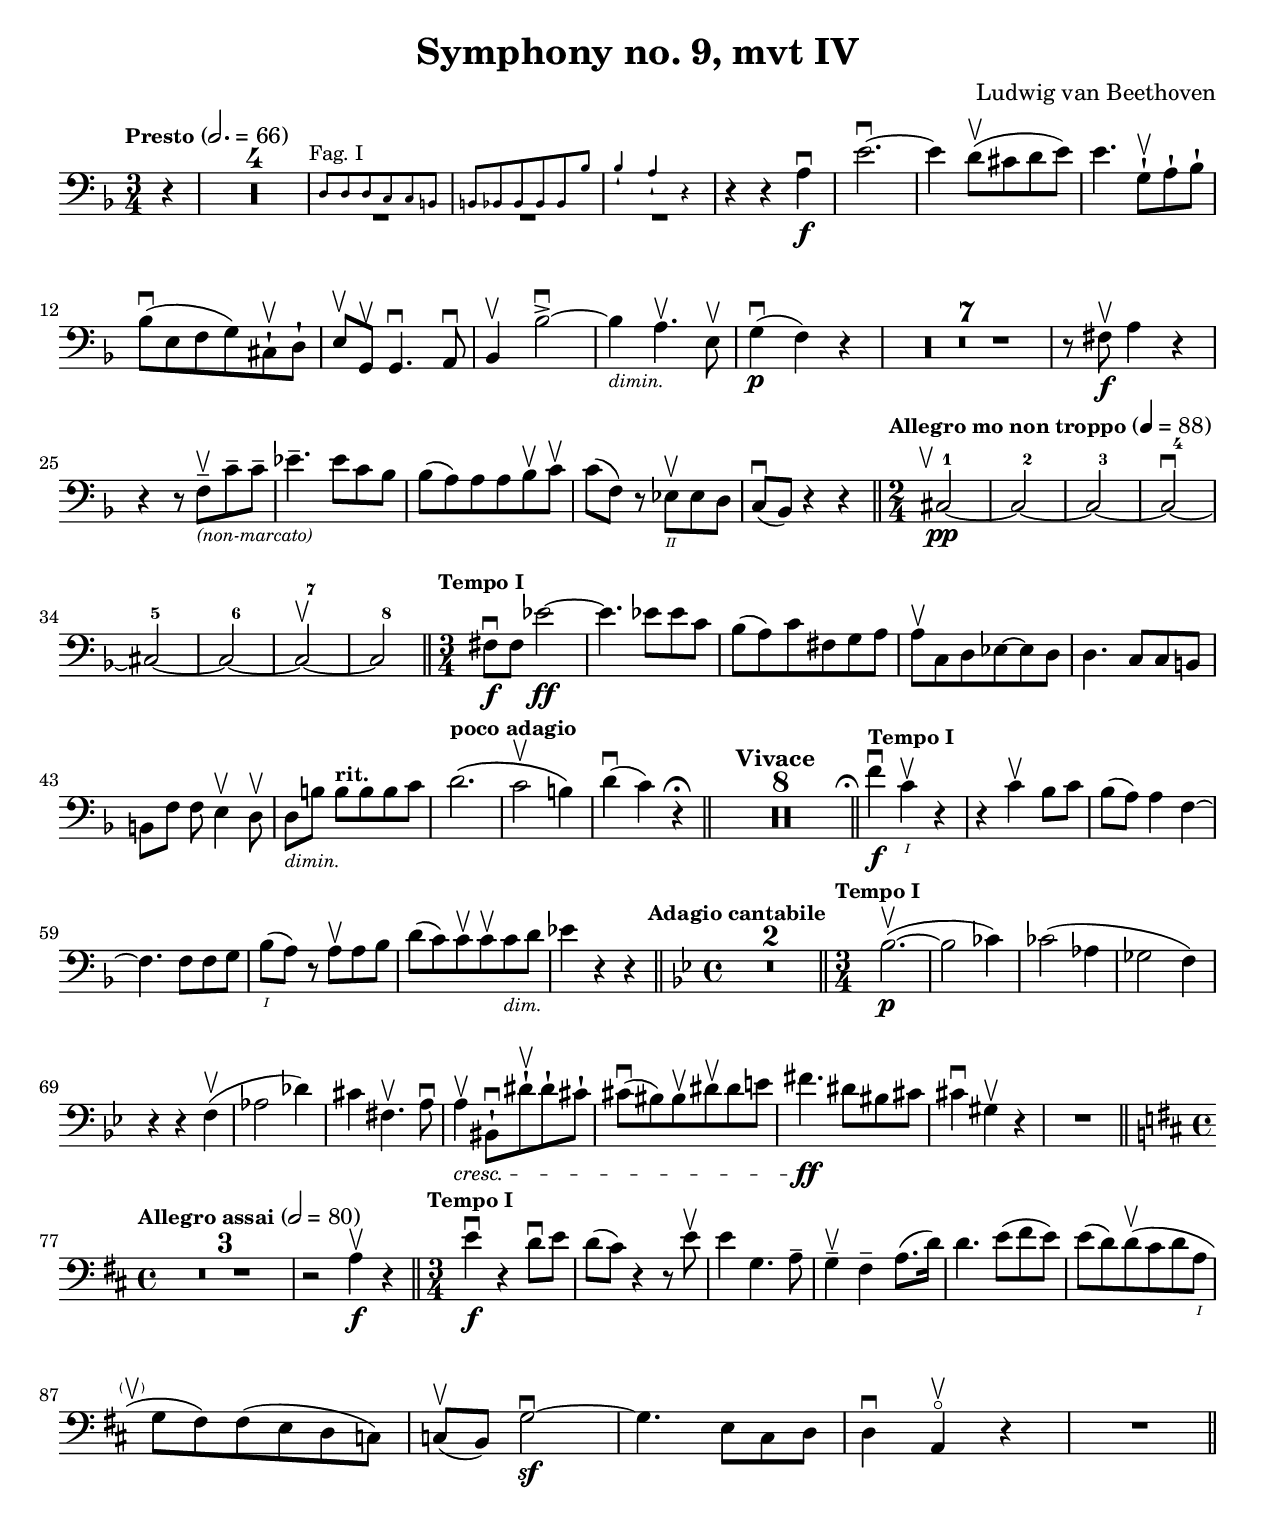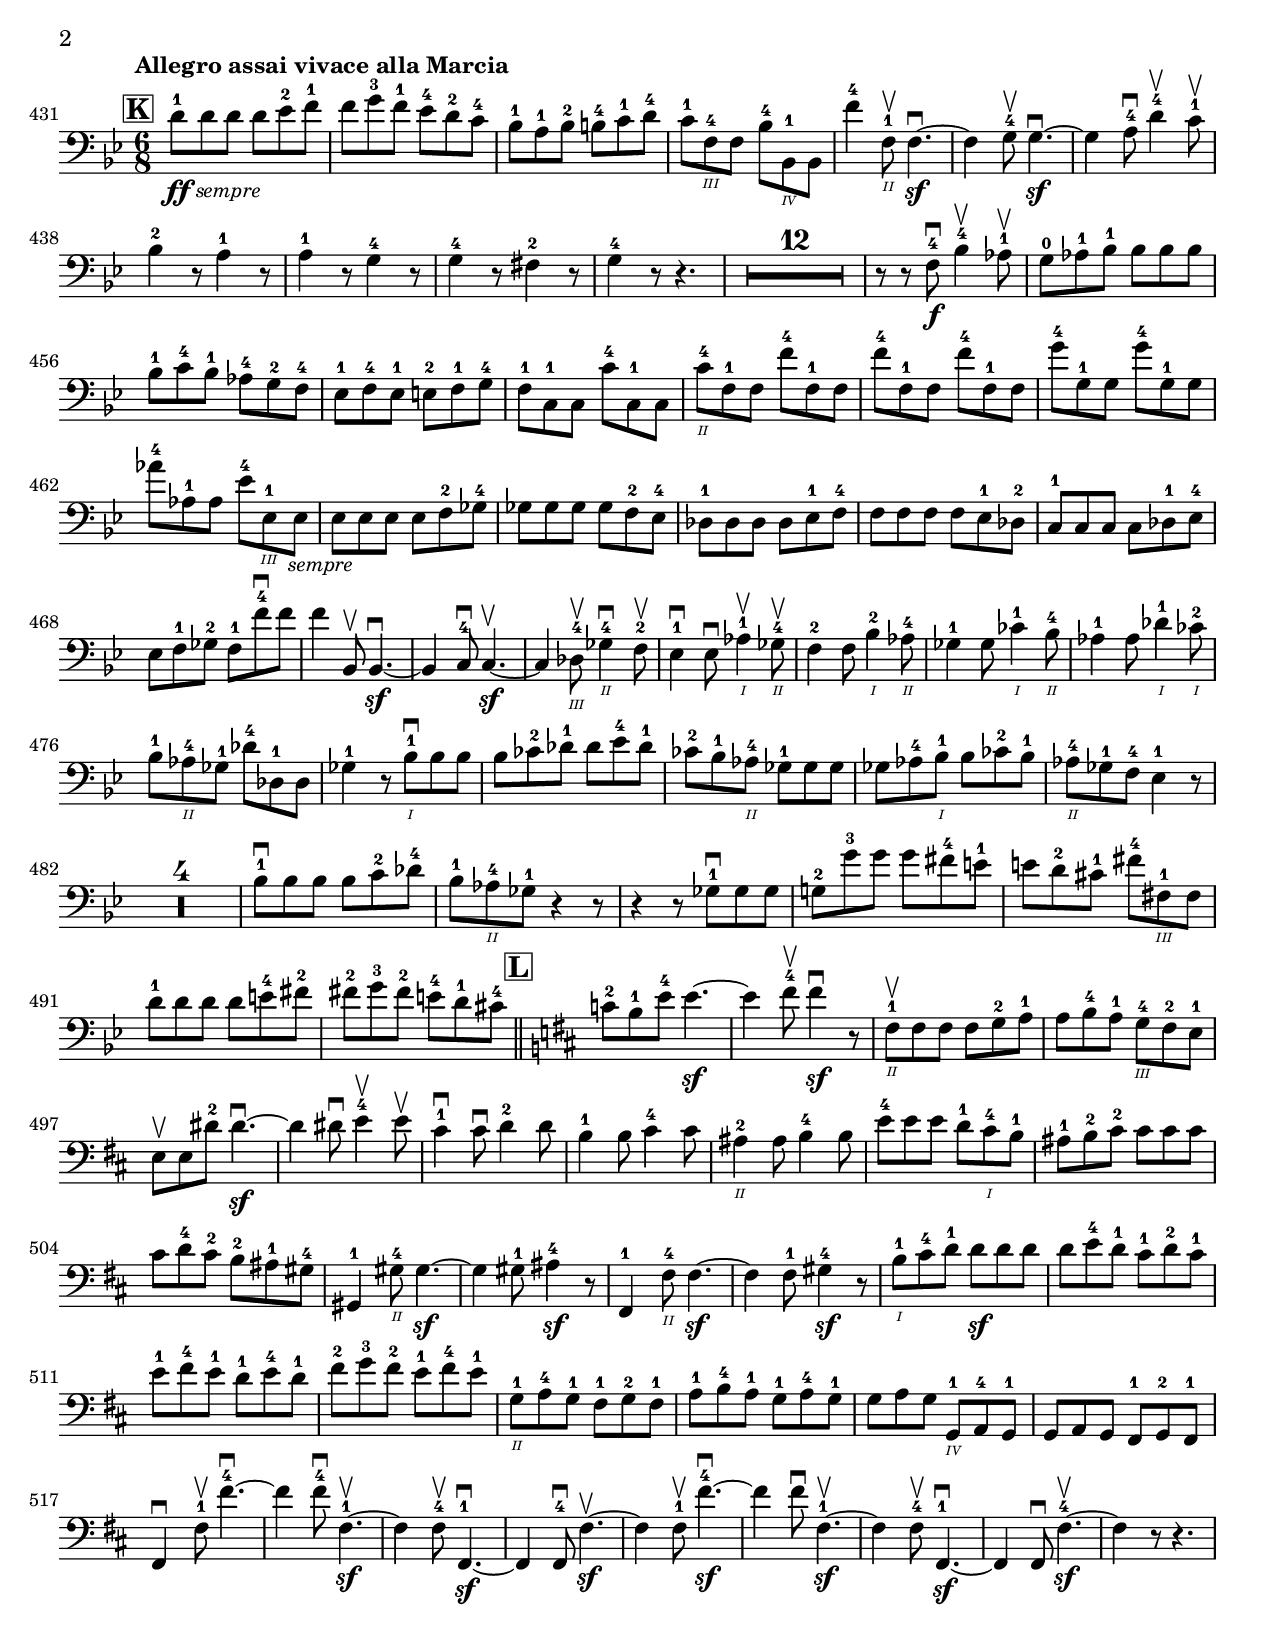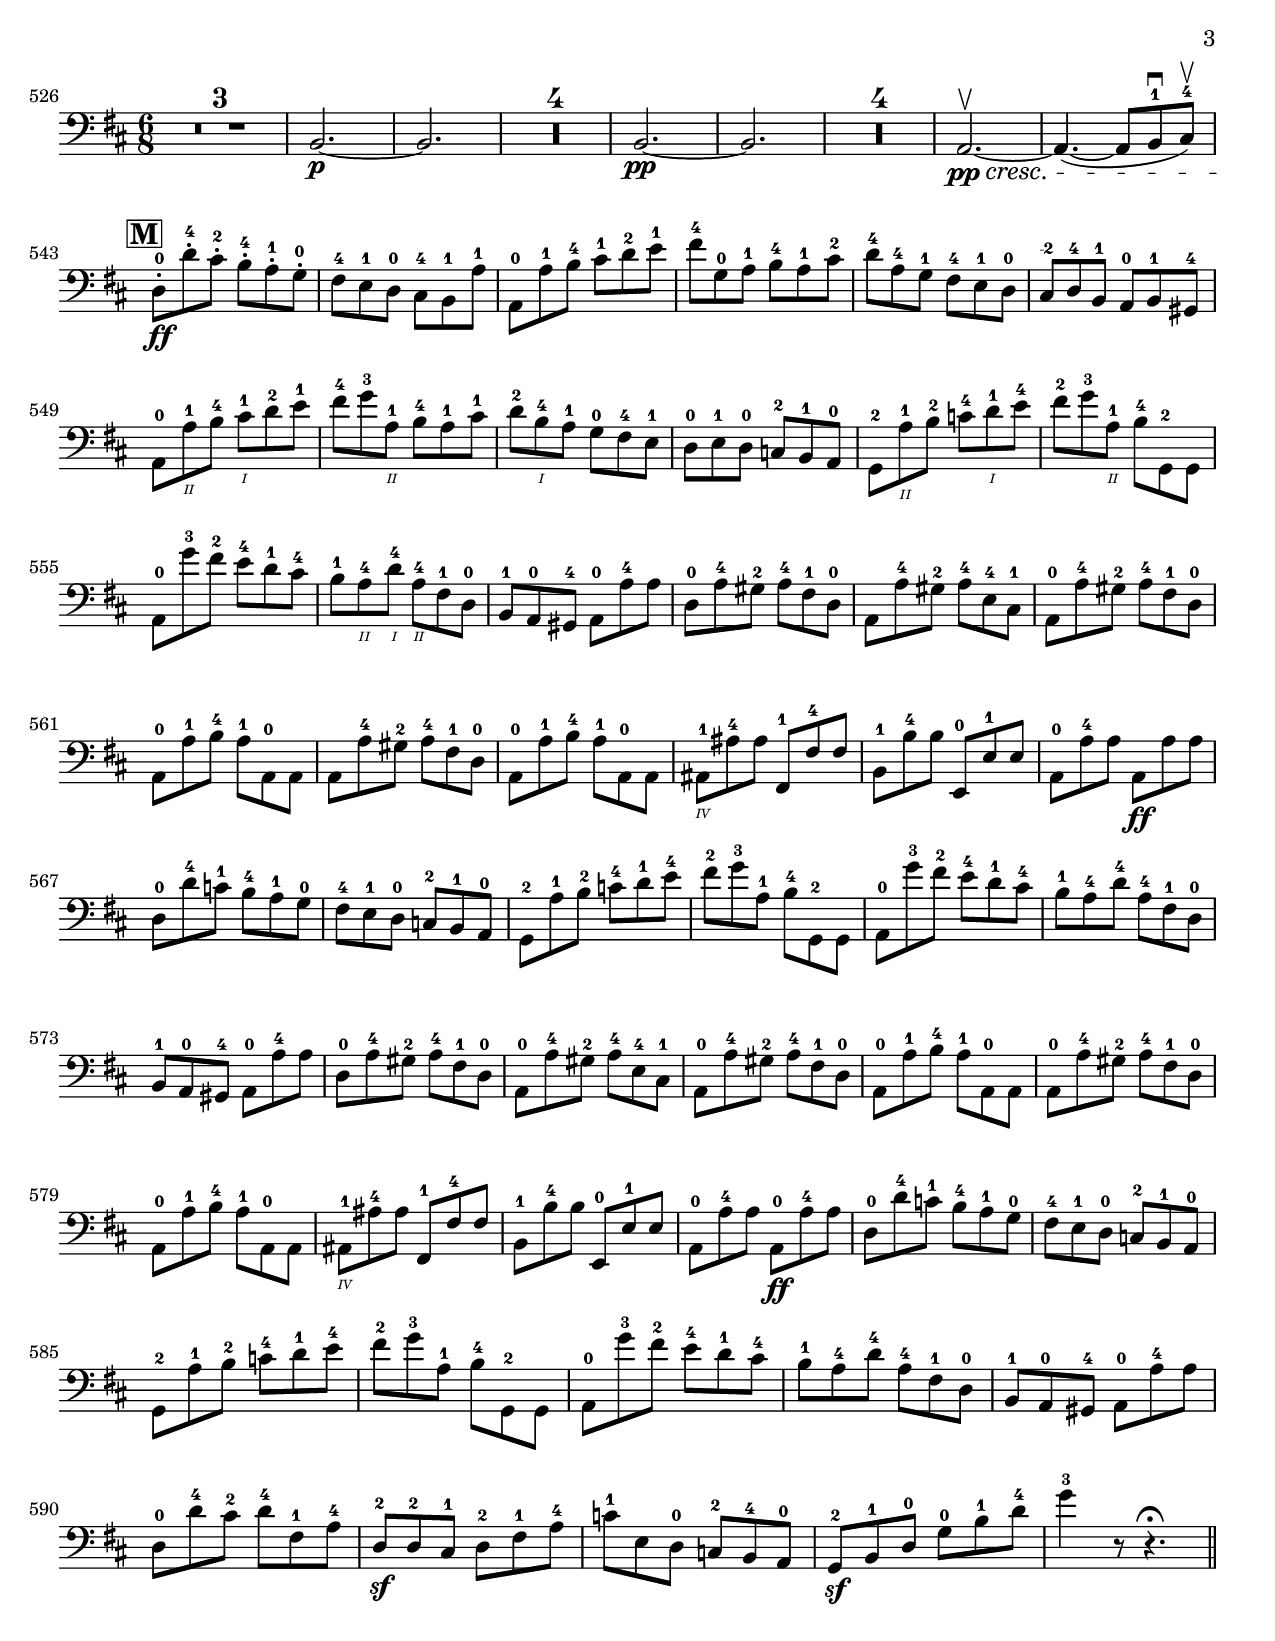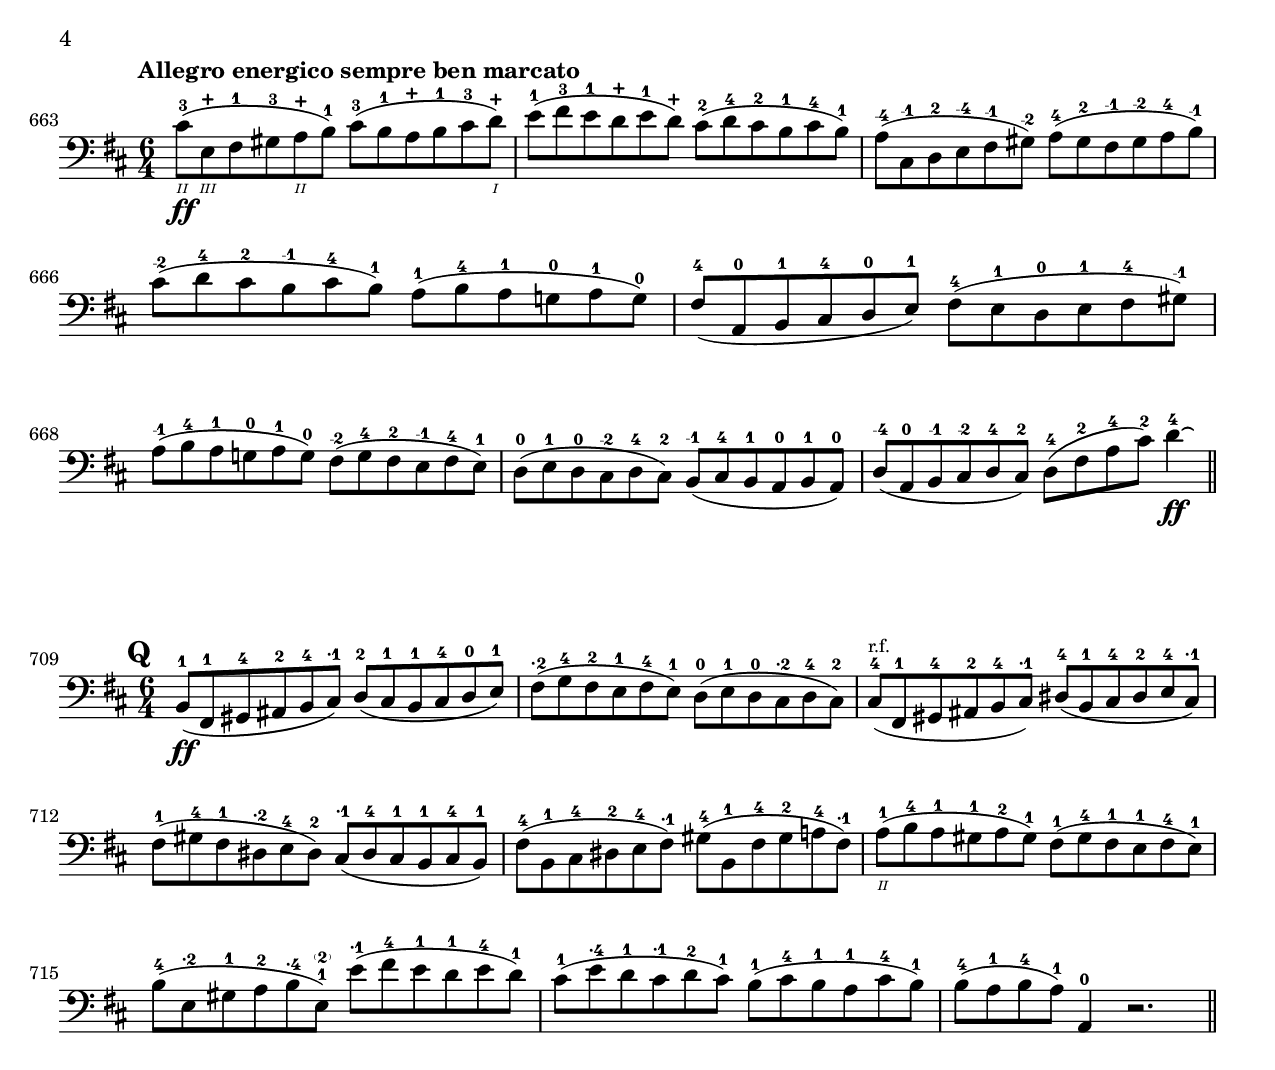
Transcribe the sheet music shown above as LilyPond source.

\version "2.24.3"

plus = \finger \markup \fontsize #6 "+"
% mi = \finger \markup { \fontsize #-4 "•" 1 }
mi = \finger "-1"
mii = \finger "-2"
miv = \finger "-4"
mdi = \finger "·1"
mdii = \finger "·2"
mdiv = \finger "·4"

\header {
  title = "Symphony no. 9, mvt IV"
  composer = "Ludwig van Beethoven"
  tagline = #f
}

\paper {
  #(set-paper-size "letter")
}

recit = \relative {
  \time 3/4
  \key d \minor
  \clef bass
  \tempo \markup { \small Presto } 2. = 66
  \romanStringNumbers
  \set stringNumberOrientations = #'(down)
  \set Score.rehearsalMarkFormatter = #format-mark-box-alphabet
  \partial 4 r4
  | \compressMMRests R2.*4

  |<<
    { \repeat unfold 3 { \tweak Y-offset -3 R2. } }
    \new CueVoice {
      \textMark \markup { \small "Fag. I" }
      | d8 8 8 c c b
      | \stemUp b8 bes 8 8 8 8 bes'8
      | bes4-! a-! r4 \stemNeutral
    }
  >>
  | r4 r4 a4\f\downbow
  | e'2.~\downbow
  | e4 d8\upbow (cis d e)
  | e4. g,8-!\upbow a-! bes-! \break

  | bes8\downbow (e, f g) cis,-!\upbow d-!
  | e8\upbow g,\upbow g4.\downbow a8\downbow
  | bes4\upbow bes'2~\accent\downbow
  | bes4_\markup { \tiny \italic "dimin." } a4.\upbow e8\upbow
  | g4\p\downbow (f) r
  | \compressMMRests { R2.*7 }
  | r8 fis\f\upbow a4 r \break

  | r4 r8 f8\tenuto\upbow_\markup { \tiny \italic "(non-marcato)" } c'8\tenuto 8\tenuto
  | ees4.\tenuto 8 c bes
  | bes8 (a) 8 8 bes\upbow c\upbow
  | c8 (f,) r ees\2\upbow 8 d
  | c8\downbow (bes) r4 r
  \bar "||" \time 2/4 \tempo \markup { \small "Allegro mo non troppo" } 4 = 88 \startMeasureCount cis2~\pp\tweak X-offset -1 \upbow
  | cis2~
  | cis2~
  | cis2~\downbow \break
  | cis2~
  | cis2~
  | cis2~\upbow
  | cis2 \stopMeasureCount
  \bar "||" \time 3/4 \tempo \markup { \small "Tempo I" } fis8\f\downbow 8 ees'2~\ff
  | ees4. 8 8 c
  | bes8 (a) c fis, g a
  | a8\upbow c, d ees8~8 d
  | d4. c8 c b \break

  | b8 [f'8] f e4\upbow d8\upbow
  | d8_\markup { \tiny \italic "dimin." } [b'8] 8^\markup { \small \bold "rit."} [8 8 c]
  | d2.^\markup { \small \bold "poco adagio" } \(
  | c2\upbow b4\)
  | d4\downbow (c) r4\fermata
  \bar "||" \tempo "Vivace" \compressMMRests { R2.*8 }
  \bar "||" \tweak X-offset -0.4 \textMark \markup { \smaller \smaller \musicglyph #"scripts.ufermata" } \tempo \markup { \small "Tempo I" } f4\f\downbow c\1\upbow r
  | r4 c\upbow bes8 c
  | bes8 (a) a4 f4~\break

  | f4. f8 8 g
  | bes8\1 (a) r a\upbow a bes
  | d8 (c) c8\upbow 8\upbow 8_\markup {\tiny \italic "dim." } d
  | ees4 r r
  \bar "||" \time 4/4 \key g \minor \tweak X-offset -0.7 \textMark \markup { \small \bold "Adagio cantabile" } \compressMMRests {R1*2}
  \bar "||" \time 3/4 \tempo \markup { \small "Tempo I" } bes2.~\p\upbow (
  | bes2 ces4)
  | ces2 (aes4
  | ges2 f4) \break

  | r4 r f\upbow (
  | aes2 des4)
  | cis4 fis,4.\upbow a8\downbow
  | a4\tweak font-size -1 \cresc\upbow bis,8-!\downbow dis'8-!\upbow dis-! cis-!
  | cis8\downbow (bis) bis\upbow dis\upbow dis e
  | fis4.\ff dis8 bis cis
  | cis4\downbow gis\upbow r
  | R2. \break

  \bar "||" \key d \major \time 4/4 \tempo \markup { \small "Allegro assai" } 2=80 \compressMMRests R1*3
  | r2 a4\f\upbow r4
  \bar "||" \time 3/4 \tempo \markup { \small "Tempo I" } e'4\f\downbow r4 d8\downbow e
  | d8 (cis) r4 r8 e8\upbow
  | e4 g,4. a8 \tenuto
  | g4\tenuto\upbow fis\tenuto a8. (d16)
  | d4. e8 (fis e)
  | e8 (d) d\upbow (cis d a\1 \break

  | g8\tweak X-offset -2 \parenthesize\upbow fis) fis (e d c)
  | c8\upbow (b) g'2~\sf\downbow
  | g4. e8 cis d
  | d4\downbow a\upbow\flageolet r4
  | R2.
  \bar "||"
}

letterK = \relative {
  \time 6/8
  \key g \minor
  \clef bass
  \tempo "Allegro assai vivace alla Marcia"
  \romanStringNumbers
  \set stringNumberOrientations = #'(down)
  \set Score.currentBarNumber = 431
  \set Score.rehearsalMarkFormatter = #format-mark-box-alphabet
  \mark 11
  \autoPageBreaksOff
  d'8\ff-1 \tweak direction #DOWN \textMark \markup { \small \italic "sempre" } 8 8 8 ees-2 f-1
  | f8 g-3 f-1 ees-4 d-2 c-4
  | bes8-1 a-1 bes-2 b-4 c-1 d-4
  | c8-1 f,\3-4 8 bes-4 bes,\4-1 8
  | f''4-4 f,8\2-1\upbow f4.~\sf\downbow
  | f4 g8-4\upbow g4.~\sf\downbow
  | g4 a8-4\downbow d4-4\upbow c8-1\upbow \break

  | bes4-2 r8 a4-1 r8
  | a4-1 r8 g4-4 r8
  | g4-4 r8 fis4-2 r8
  | g4-4 r8 r4.
  | \compressMMRests R2.*12
  | r8 r f\f-4\downbow bes4-4\upbow aes8-1\upbow
  | g8-0 aes-1 bes-1 8 8 8 \break

  | bes8-1 c-4 bes-1 aes-4 g-2 f-4
  | ees8-1 f-4 ees-1 e-2 f-1 g-4
  | f8-1 c-1 8 c'-4 c,-1 8
  | c'8\2-4 f,-1 8 f'-4 f,-1 8
  | \repeat unfold 2 { f'-4 f,-1 8 }
  | g'8-4 g,-1 8 g'8-4 g,-1 8 \break

  | aes'8-4 aes,-1 8 ees'-4 ees,\3-1 \tweak direction #DOWN \textMark \markup { \small \italic "sempre" } 8
  | ees8 8 8 8 f-2 ges-4
  | ges8 8 8 8 f-2 ees-4
  | des8-1 8 8 8 ees-1 f-4
  | f8 8 8 8 ees-1 des-2
  | c8-1 8 8 8 des-1 ees-4 \break

  | ees8 f-1 ges-2 f-1 f'-4\downbow 8
  | f4 bes,,8\upbow bes4.~\sf\downbow
  | bes4 c8-4\downbow c4.~\sf\upbow
  | c4 des8\3-4\upbow ges4\2-4\downbow f8-2\upbow
  | ees4-1\downbow 8\downbow aes4\1-1\upbow ges8\2-4\upbow
  | f4-2 8 bes4\1-2 aes8\2-4
  | ges4-1 8 ces4\1-1 bes8\2-4
  | aes4-1 8 des4\1-1 ces8\1-2 \break

  | bes8-1 aes\2-4 ges-1 des'-4 des,-1 8
  | ges4-1 r8 bes8\1-1\downbow 8 8
  | bes8 ces-2 des-1 8 ees-4 des-1
  | ces8-2 bes-1 aes\2-4 ges-1 8 8
  | ges8 aes-4 bes\1-1 8 ces-2 bes-1
  | aes8\2-4 ges-1 f-4 ees4-1 r8 \break

  | \compressMMRests R2.*4
  | bes'8-1\downbow 8 8 8 c-2 des-4
  | bes8-1 aes\2-4 ges-1 r4 r8
  | r4 r8 ges8-1\downbow 8 8
  | g!8-2 g'-3 8 8 fis-4 e-1
  | e8 d-2 cis-1 fis-4 fis,\3-1 8 \break

  | d'8-1 8 8 8 e-4 fis-2
  | fis8-2 g-3 fis-2 e-4 d-1 cis-4
  \bar "||" \mark \default \key d \major c8-2 b-1 e-4 4.~\sf
  | e4 fis8-4\upbow fis4\sf\downbow r8
  | fis,8\2-1\upbow 8 8 8 g-2 a-1
  | a8 b-4 a-1 g\3-4 fis-2 e-1 \break

  | e8\upbow 8 dis'-2 4.~\sf\downbow
  | dis4 8\downbow e4-4\upbow 8\upbow
  | cis4-1\downbow 8\downbow d4-2 8
  | b4-1 8 cis4-4 8
  | ais4\2-2 8 b4-4 8
  | e8-4 8 8 d-1 cis\1-4 b-1
  | ais8-1 b-2 cis-2 8 8 8 \break

  | cis8 d-4 cis-2 b-2 ais-1 gis-4
  | gis,4-1 gis'8\2-4 4.~\sf
  | gis4 8-1 ais4-4\sf r8
  | fis,4-1 fis'8\2-4 4.~\sf
  | fis4 8-1 gis4\sf-4 r8
  | b8\1-1 cis-4 d-1 8\sf 8 8
  | d8 e-4 d-1 cis-1 d-2 cis-1 \break

  | e8-1 fis-4 e-1 d-1 e-4 d-1
  | fis8-2 g-3 fis-2 e-1 fis-4 e-1
  | g,8\2-1 a-4 g-1 fis-1 g-2 fis-1
  | a8-1 b-4 a-1 g-1 a-4 g-1
  | g8 a g g,\4-1 a-4 g-1
  | g8 a g fis-1 g-2 fis-1 \break

  | fis4\downbow fis'8-1\upbow fis'4.~-4\downbow
  | fis4 8-4\downbow fis,4.~\sf-1\upbow
  | fis4 8-4\upbow fis,4.~\sf-1\downbow
  | fis4 fis8-4\downbow fis'4.~\sf\upbow
  | fis4 8-1\upbow fis'4.~\sf-4\downbow
  | fis4 8\downbow fis,4.~\sf-1\upbow
  | fis4 8-4\upbow fis,4.~\sf-1\downbow
  | fis4 8\downbow fis'4.~\sf-4\upbow
  | fis4 r8 r4.
  \autoPageBreaksOn
}

letterM = \relative {
  \time 6/8
  \key d \major
  \clef bass
  \romanStringNumbers
  \set stringNumberOrientations = #'(down)
  \set Score.currentBarNumber = 526
  \set Score.rehearsalMarkFormatter = #format-mark-box-alphabet
  | \compressMMRests R2.*3
  | b,2.~\p
  | b2.
  | \compressMMRests R2.*4
  | b2.~\pp
  | b2.
  | \compressMMRests R2.*4
  | a2.~\pp_\cresc\upbow
  | a4.~(a8 b-1\downbow cis-4\upbow) \break

  | \mark 13 d8\ff-.-0 d'-.-4 cis-.-2 b-.-4 a-.-1 g-.-0
  | fis8-4 e-1 d-0 cis-4 b-1 a'-1
  | a,8-0 a'-1 b-4 cis-1 d-2 e-1
  | fis8-4 g,-0 a-1 b-4 a-1 cis-2
  | d8-4 a-4 g-1 fis-4 e-1 d-0
  | cis8-\mii d-4 b-1 a-0 b-1 gis-4 \break

  | a8-0 a'\2-1 b-4 cis\1-1 d-2 e-1
  | fis8-4 g-3 a,\2-1 b-4 a-1 cis-1
  | d8-2 b\1-4 a-1 g-0 fis-4 e-1
  | d8-0 e-1 d-0 c-2 b-1 a-0
  | g8-2 a'\2-1 b-2 c-4 d\1-1 e-4
  | fis-2 g-3 a,\2-1 b-4 g,-2 8 \break

  | a8-0 g''-3 fis-2 e-4 d-1 cis-4
  | b8-1 a\2-4 d\1-4 a\2-4 fis-1 d-0
  | b8-1 a-0 gis-4 a-0 a'-4 8
  | d,8-0 a'-4 gis-2 a-4 fis-1 d-0
  | a8 a'-4 gis-2 a-4 e-4 cis-1
  | a8-0 a'-4 gis-2 a-4 fis-1 d-0 \break

  | a8-0 a'-1 b-4 a-1 a,-0 8
  | a8 a'-4 gis-2 a-4 fis-1 d-0
  | a8-0 a'-1 b-4 a-1 a,-0 8
  | ais8\4-1 ais'-4 8 fis,-1 fis'-4 8
  | b,8-1 b'-4 8 e,,-0 e'-1 8
  | a,8-0 a'-4 a a,\ff a' a  \break

  | d,8-0 d'-4 c-1 b-4 a-1 g-0
  | fis8-4 e-1 d-0 c-2 b-1 a-0
  | g8-2 a'-1 b-2 c-4 d-1 e-4
  | fis8-2 g-3 a,-1 b-4 g,-2 g
  | a8-0 g''-3 fis-2 e-4 d-1 cis-4
  | b-1 a-4 d-4 a-4 fis-1 d-0 \break

  | b8-1 a-0 gis-4 a-0 a'-4 8
  | d,8-0 a'-4 gis-2 a-4 fis-1 d-0
  | a8-0 a'-4 gis-2 a-4 e-4 cis-1
  | a8-0 a'-4 gis-2 a-4 fis-1 d-0
  | a8-0 a'-1 b-4 a-1 a,-0 8
  | a8-0 a'-4 gis-2 a-4 fis-1 d-0 \break

  | a8-0 a'-1 b-4 a-1 a,-0 8
  | ais8\4-1 ais'-4 8 fis,-1 fis'-4 8
  | b,8-1 b'-4 8 e,,-0 e'-1 8
  | a,8-0 a'-4 8 a,\ff-0 a'-4 8
  | d,8-0 d'-4 c-1 b-4 a-1 g-0
  | fis8-4 e-1 d-0 c-2 b-1 a-0 \break

  | g8-2 a'-1 b-2 c-4 d-1 e-4
  | fis8-2 g-3 a,-1 b-4 g,-2 8
  | a8-0 g''-3 fis-2 e-4 d-1 cis-4
  | b8-1 a-4 d-4 a-4 fis-1 d-0
  | b8-1 a-0 gis-4 a-0 a'-4 8 \break

  | d,8-0 d'-4 cis-2 d-4 fis,-1 a-4
  | d,\sf-2 8-2 cis-1 d-2 fis-1 a-4
  | c8-1 e, d-0 c-2 b-4 a-0
  | g8\sf-2 b-1 d-0 g-0 b-1 d-4
  | g4-3 r8 r4.\fermata
  \bar "||"
  \pageBreak
}

excerptI = \relative {
  \time 6/4
  \key d \major
  \clef bass
  \tempo "Allegro energico sempre ben marcato"
  \romanStringNumbers
  \set stringNumberOrientations = #'(down)
  \override Fingering.avoid-slur = #'outside
  \set Score.currentBarNumber = 663
  cis'8-3\2\ff (e,-\plus\3 fis-1 gis-3 a-\plus\2 b-1) cis-3 (b-1 a-\plus b-1 cis-3 d-\plus\1)
  | e8-1 (fis-3 e-1 d-\plus e-1 d-\plus) cis-2 (d-4 cis-2 b-1 cis-4 b-1)
  | a8-\miv (cis,-\mi d-2 e-\miv fis-\mi gis-\mii) a-4 (gis-2 fis-\mi gis-\mii a-4 b-\mi) \break
  | cis8-\mii (d-4 cis-2 b-\mi cis-4 b-1) a-1 (b-4 a-1 g!-0 a-1 g-0)
  | fis8-4 (a,-0 b-1 cis-4 d-0 e-1) fis-4 (e-1 d-0 e-1 fis-4 gis-\mi) \break
  | a8-\mi (b-4 a-1 g!-0 a-1 g-0) fis-\mii (g-4 fis-2 e-\mi fis-4 e-1)
  | d8-0 (e-1 d-0 cis-\mii d-4 cis-2) b-\mi (cis-4 b-1 a-0 b-1 a-0)
  | d-\miv (a-0 b-\mi cis-\mii d-4 cis-2) d-4 (fis-2 a-4 cis-2) d4-4\ff \laissezVibrer
  \bar "||"
}

excerptIIalt = \relative {
  \time 6/4
  \key d \major
  \clef bass
  \romanStringNumbers
  \set stringNumberOrientations = #'(down)
  \override Fingering.avoid-slur = #'outside
  \set Score.currentBarNumber = 709
  \mark 16
  b,8\ff (fis gis ais b cis) d (cis b cis d e)
  | fis8 (g fis e fis e) d (e d cis d cis)
  | cis8 (fis, gis ais b cis) dis (b cis dis e cis) \break
  | fis8 (gis fis dis e dis) cis (dis cis b cis b)
  | fis'8 (b,\3 cis dis-2 e-4 fis-1) gis-3 (b,-\plus\4 fis'-1 gis-3 a!-\plus\flageolet fis-1)
  | a8-\plus\flageolet (b-1 a-\plus\flageolet gis-2\4 a-3 gis-2) fis-1 (gis-3 fis-1 e-\plus\flageolet fis-1 e-\plus\flageolet)
  | b'8-1\3 (e,-\plus\flageolet\4 gis-3 a-\plus\flageolet\3 b-1 e,-\plus\flageolet\4) e'-1\2 (fis-3 e-1 d-\plus\flageolet e-1 d-\plus\flageolet)
  | cis8-\plus (e-3 d-1 cis-\plus d-1 cis-\plus) b-1 (cis-3 b-1 a-\plus cis-3 b-1)
  | b8-1 (a-\plus b-1 a-\plus) a,4-0 r2.
  \bar "||"
}

excerptII = \relative {
  \time 6/4
  \key d \major
  \clef bass
  \romanStringNumbers
  \set stringNumberOrientations = #'(down)
  \override Fingering.avoid-slur = #'outside
  \set Score.currentBarNumber = 709
  \mark 16
  b,8\ff-1 (fis-1 gis-4 ais-2 b-4 cis-\mdi) d-2 (cis-1 b-1 cis-4 d-0 e-1)
  | fis8-\mdii (g-4 fis-2 e-1 fis-4 e-1) d-0 (e-1 d-0 cis-\mdii d-4 cis-2)
  | cis8-4^\markup { \tiny "r.f." } (fis,-1 gis-4 ais-2 b-4 cis-\mdi) dis-4 (b-1 cis-4 dis-2 e-4 cis-\mdi) \break
  | fis8-1 (gis-4 fis-1 dis-\mdii e-4 dis-2) cis-\mdi (dis-4 cis-1 b-1 cis-4 b-1)
  | fis'8-4 (b,-1 cis-4 dis-2 e-4 fis-\mdi) gis-4 (b,-1 fis'-4 gis-2 a!-4 fis-\mdi)
  | a8\2-1 (b-4 a-1 gis-1 a-2 gis-1) fis-1 (gis-4 fis-1 e-1 fis-4 e-1)
  | b'8-4 (e,-\mdii gis-1 a-2 b-\mdiv e,-1\parenthesize -2) e'-\mdi (fis-4 e-1 d-1 e-4 d-1)
  | cis8-1 (e-\mdiv d-1 cis-\mdi d-2 cis-1) b-1 (cis-4 b-1 a-1 cis-4 b-1)
  | b8-4 (a-1 b-4 a-1) a,4-0 r2.
  \bar "||"
}

\book {
  \score {
    \layout {
      \context {
        \Staff
        \override MeasureCounter.font-size = -5
        \consists Measure_counter_engraver
      }
      indent = 0.0
    }
    \recit
  }

  \markup {
    "
    "
  }

  \score {
    \layout {
      indent = 0.0
    }
    \letterK
  }

  \markup {
    "
    "
  }

  \score {
    \layout {
      indent = 0.0
    }
    \letterM
  }


  \markup {
    "
    "
  }

  \score {
    \layout {
      indent = 0.0
    }
    \excerptI
  }

  \markup {
    "
    "
  }

  \score {
    \layout {
      indent = 0.0
    }
    \excerptII
  }

}
